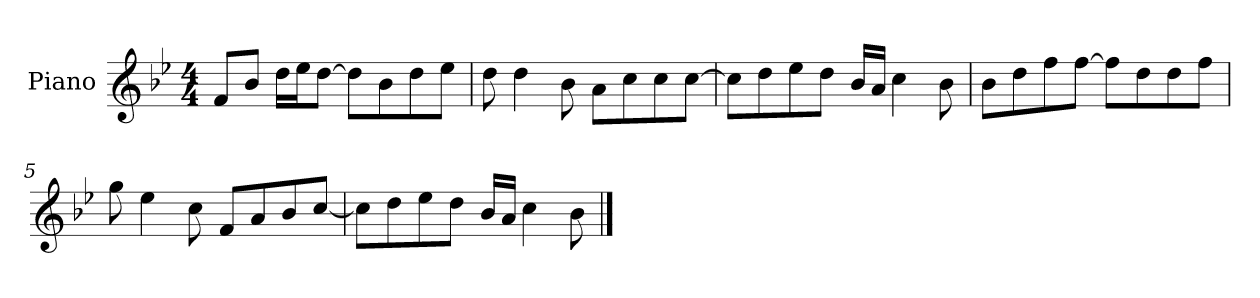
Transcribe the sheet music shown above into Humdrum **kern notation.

**kern
*part1
*staff1
*I"Piano
*I'P-no
*clefG2
*k[b-e-]
*M4/4
*MM90
=1
8f/L
8b-/J
16dd\LL
16ee-\J
[8dd\J
8dd\L]
8b-\
8dd\
8ee-\J
=2
8dd\
4dd\
8b-\
8a\L
8cc\
8cc\
[8cc\J
=3
8cc\L]
8dd\
8ee-\
8dd\J
16b-/LL
16a/JJ
4cc\
8b-\
=4
8b-\L
8dd\
8ff\
[8ff\J
8ff\L]
8dd\
8dd\
8ff\J
=5
8gg\
4ee-\
8cc\
8f/L
8a/
8b-/
[8cc/J
!!LO:LB:g=z
=6
8cc\L]
8dd\
8ee-\
8dd\J
16b-/LL
16a/JJ
4cc\
8b-\
==
*-
